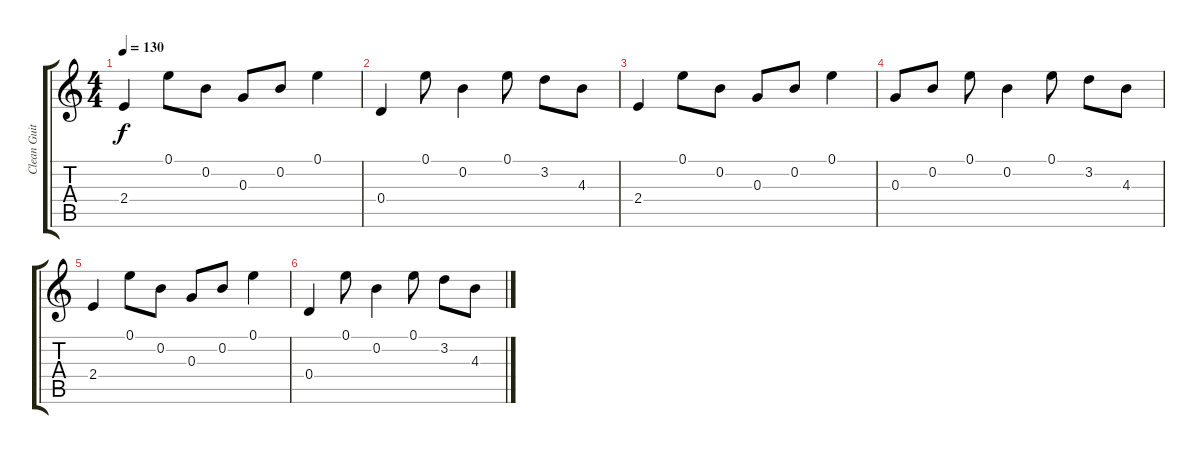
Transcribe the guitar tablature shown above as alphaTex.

\track ("Clean Guitar" "Clean Guit") {instrument electricguitarclean}
\staff {score tabs}
\tuning (E4 B3 G3 D3 A2 E2) {hide}
\ts (4 4)
\tempo 130
\clef g2
\ks c
2.4.4{dy f volume 2} 0.1.8 0.2.8 0.3.8 0.2.8 0.1.4 |
0.4.4 0.1.8 0.2.4 0.1.8 3.2.8 4.3.8 |
2.4.4 0.1.8 0.2.8 0.3.8 0.2.8 0.1.4 |
0.3.8 0.2.8 0.1.8 0.2.4 0.1.8 3.2.8 4.3.8 |
2.4.4{volume 0} 0.1.8 0.2.8 0.3.8 0.2.8 0.1.4 |
0.4.4 0.1.8 0.2.4 0.1.8 3.2.8 4.3.8
